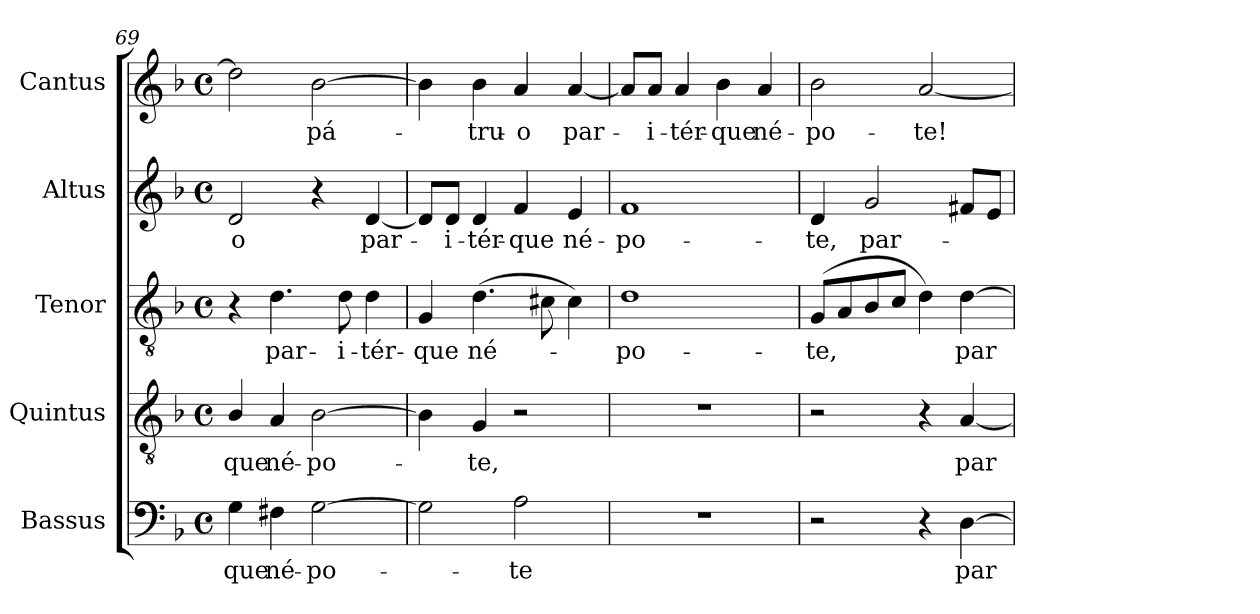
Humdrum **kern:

**kern	**text	**kern	**text	**kern	**text	**kern	**text	**kern	**text
*part5	*part5	*part4	*part4	*part3	*part3	*part2	*part2	*part1	*part1
*staff5	*staff5	*staff4	*staff4	*staff3	*staff3	*staff2	*staff2	*staff1	*staff1
*I"Bassus	*	*I"Quintus	*	*I"Tenor	*	*I"Altus	*	*I"Cantus	*
*I'Bass.	*	*	*	*I'Ten.	*	*I'Alt.	*	*I'Cant.	*
*clefF4	*	*clefGv2	*	*clefGv2	*	*clefG2	*	*clefG2	*
*	*	*ITrd7c12	*	*ITrd7c12	*	*	*	*	*
*k[b-]	*	*k[b-]	*	*k[b-]	*	*k[b-]	*	*k[b-]	*
*F:	*	*F:	*	*F:	*	*F:	*	*F:	*
*M4/4	*	*M4/4	*	*M4/4	*	*M4/4	*	*M4/4	*
*met(c)	*	*met(c)	*	*met(c)	*	*met(c)	*	*met(c)	*
=69	=69	=69	=69	=69	=69	=69	=69	=69	=69
!	!LO:LY:b:color=#000000	!	!	!	!	!	!	!	!
!	!	!	!LO:LY:b:color=#000000	!	!	!	!	!	!
!	!	!	!	!	!	!	!LO:LY:b:color=#000000	!	!
4Gi\	-que	4BB-i/	-que	4r	.	2di/	-o	2ddi\]	.
!	!LO:LY:b:color=#000000	!	!	!	!	!	!	!	!
!	!	!	!LO:LY:b:color=#000000	!	!	!	!	!	!
!	!	!	!	!	!LO:LY:b:color=#000000	!	!	!	!
4F#Xi\	né-	4AAi/	né-	4.Di\	par-	.	.	.	.
!	!LO:LY:b:color=#000000	!	!	!	!	!	!	!	!
!	!	!	!LO:LY:b:color=#000000	!	!	!	!	!	!
!	!	!	!	!	!	!	!	!	!LO:LY:b:color=#000000
[2Gi\	-po-	[2BB-i\	-po-	.	.	4r	.	[2b-i\	pá-
!	!	!	!	!	!LO:LY:b:color=#000000	!	!	!	!
.	.	.	.	8Di\	-i-	.	.	.	.
!	!	!	!	!	!LO:LY:b:color=#000000	!	!	!	!
!	!	!	!	!	!	!	!LO:LY:b:color=#000000	!	!
.	.	.	.	4Di\	-tér-	[4di/	par-	.	.
!!LO:LB:g=z
=70	=70	=70	=70	=70	=70	=70	=70	=70	=70
!	!	!	!	!	!LO:LY:b:color=#000000	!	!	!	!
2Gi\]	.	4BB-i\]	.	4GGi/	-que	8di/L]	.	4b-i\]	.
!	!	!	!	!	!	!	!LO:LY:b:color=#000000	!	!
.	.	.	.	.	.	8di/J	-i-	.	.
!	!	!	!LO:LY:b:color=#000000	!	!	!	!	!	!
!	!	!	!	!	!LO:LY:b:color=#000000	!	!	!	!
!	!	!	!	!	!	!	!LO:LY:b:color=#000000	!	!
!	!	!	!	!	!	!	!	!	!LO:LY:b:color=#000000
.	.	4GGi/	-te,	(4.Di\	né-	4di/	-tér-	4b-i\	-tru-
!	!LO:LY:b:color=#000000	!	!	!	!	!	!	!	!
!	!	!	!	!	!	!	!LO:LY:b:color=#000000	!	!
!	!	!	!	!	!	!	!	!	!LO:LY:b:color=#000000
2Ai\	-te	2r	.	.	.	4fi/	-que	4ai/	-o
.	.	.	.	8C#Xi\	.	.	.	.	.
!	!	!	!	!	!	!	!LO:LY:b:color=#000000	!	!
!	!	!	!	!	!	!	!	!	!LO:LY:b:color=#000000
.	.	.	.	4C#i\)	.	4ei/	né-	[4ai/	par-
=71	=71	=71	=71	=71	=71	=71	=71	=71	=71
!	!	!	!	!	!LO:LY:b:color=#000000	!	!	!	!
!	!	!	!	!	!	!	!LO:LY:b:color=#000000	!	!
1r	.	1r	.	1Di	-po-	1fi	-po-	8ai/L]	.
!	!	!	!	!	!	!	!	!	!LO:LY:b:color=#000000
.	.	.	.	.	.	.	.	8ai/J	-i-
!	!	!	!	!	!	!	!	!	!LO:LY:b:color=#000000
.	.	.	.	.	.	.	.	4ai/	-tér-
!	!	!	!	!	!	!	!	!	!LO:LY:b:color=#000000
.	.	.	.	.	.	.	.	4b-i\	-que
!	!	!	!	!	!	!	!	!	!LO:LY:b:color=#000000
.	.	.	.	.	.	.	.	4ai/	né-
=72	=72	=72	=72	=72	=72	=72	=72	=72	=72
!	!	!	!	!	!LO:LY:b:color=#000000	!	!	!	!
!	!	!	!	!	!	!	!LO:LY:b:color=#000000	!	!
!	!	!	!	!	!	!	!	!	!LO:LY:b:color=#000000
2r	.	2r	.	(8GGi/L	-te,	4di/	-te,	2b-i\	-po-
.	.	.	.	8AAi/	.	.	.	.	.
!	!	!	!	!	!	!	!LO:LY:b:color=#000000	!	!
.	.	.	.	8BB-i/	.	2gi/	par-	.	.
.	.	.	.	8Ci/J	.	.	.	.	.
!	!	!	!	!	!	!	!	!	!LO:LY:b:color=#000000
4r	.	4r	.	4Di\)	.	.	.	[2ai/	-te!
!	!LO:LY:b:color=#000000	!	!	!	!	!	!	!	!
!	!	!	!LO:LY:b:color=#000000	!	!	!	!	!	!
!	!	!	!	!	!LO:LY:b:color=#000000	!	!	!	!
[4Di\	par-	[4AAi/	par-	[4Di\	par-	8f#Xi/L	.	.	.
.	.	.	.	.	.	8ei/J	.	.	.
=	=	=	=	=	=	=	=	=	=
*-	*-	*-	*-	*-	*-	*-	*-	*-	*-
